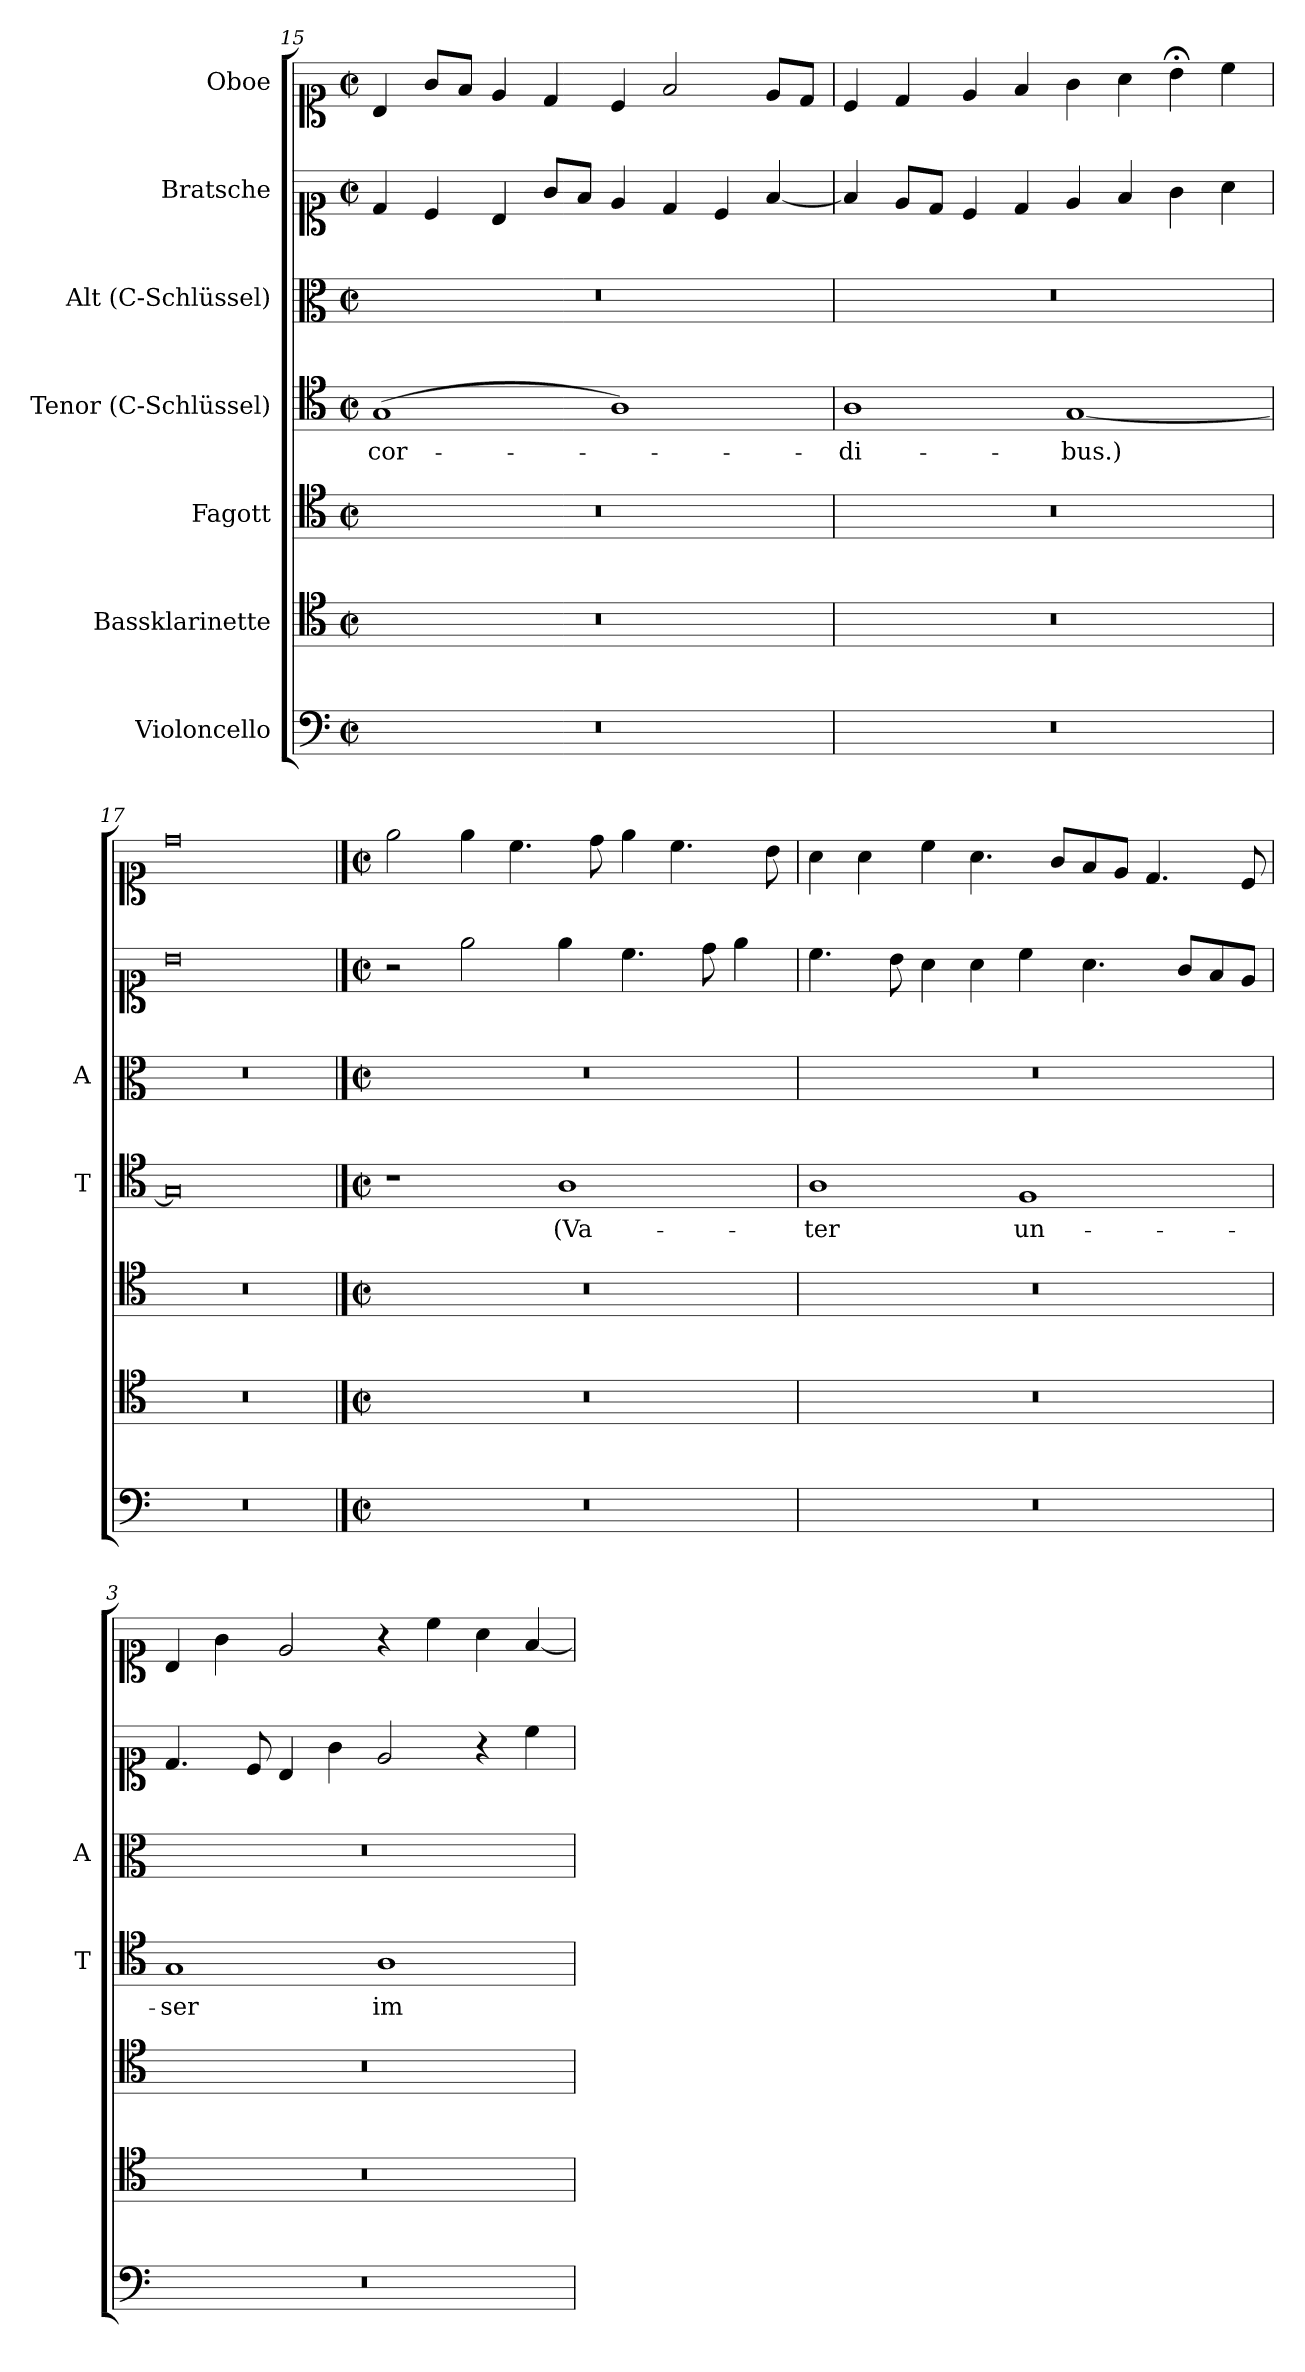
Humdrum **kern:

**kern	**kern	**kern	**kern	**text	**kern	**kern	**kern
*part7	*part6	*part5	*part4	*part4	*part3	*part2	*part1
*staff7	*staff6	*staff5	*staff4	*staff4	*staff3	*staff2	*staff1
*I"Violoncello	*I"Bassklarinette	*I"Fagott	*I"Tenor (C-Schlüssel)	*	*I"Alt (C-Schlüssel)	*I"Bratsche	*I"Oboe
*	*	*	*I'T	*	*I'A	*	*
*clefF4	*clefC4	*clefC4	*clefC4	*	*clefC3	*clefC1	*clefC1
*k[]	*k[]	*k[]	*k[]	*	*k[]	*k[]	*k[]
*M4/2	*M4/2	*M4/2	*M4/2	*	*M4/2	*M4/2	*M4/2
*met(c|)	*met(c|)	*met(c|)	*met(c|)	*	*met(c|)	*met(c|)	*met(c|)
=15	=15	=15	=15	=15	=15	=15	=15
!	!	!	!	!LO:LY:b	!	!	!
0r	0r	0r	(>1G	cor-	0r	4d/	4B/
.	.	.	.	.	.	4c/	8g/L
.	.	.	.	.	.	.	8f/J
.	.	.	.	.	.	4B/	4e/
.	.	.	.	.	.	8g/L	4d/
.	.	.	.	.	.	8f/J	.
.	.	.	1A)	.	.	4e/	4c/
.	.	.	.	.	.	4d/	2f/
.	.	.	.	.	.	4c/	.
.	.	.	.	.	.	[4f/	8e/L
.	.	.	.	.	.	.	8d/J
=16	=16	=16	=16	=16	=16	=16	=16
!	!	!	!	!LO:LY:b	!	!	!
0r	0r	0r	1A	-di-	0r	4f/]	4c/
.	.	.	.	.	.	8e/L	4d/
.	.	.	.	.	.	8d/J	.
.	.	.	.	.	.	4c/	4e/
.	.	.	.	.	.	4d/	4f/
!	!	!	!	!LO:LY:b	!	!	!
.	.	.	[1G	-bus.)	.	4e/	4g\
.	.	.	.	.	.	4f/	4a\
.	.	.	.	.	.	4g\	4b;<\
.	.	.	.	.	.	4a\	4cc\
=17	=17	=17	=17	=17	=17	=17	=17
0r	0r	0r	0G]	.	0r	0b	0dd
!!LO:PB:g=z
==1	==1	==1	==1	==1	==1	==1	==1
*M4/2	*M4/2	*M4/2	*M4/2	*	*M4/2	*M4/2	*M4/2
*met(c|)	*met(c|)	*met(c|)	*met(c|)	*	*met(c|)	*met(c|)	*met(c|)
0r	0r	0r	1r	.	0r	2r	2ee\
.	.	.	.	.	.	2ee\	4ee\
.	.	.	.	.	.	.	4.cc\
!	!	!	!	!LO:LY:b	!	!	!
.	.	.	1A	(Va-	.	4ee\	.
.	.	.	.	.	.	.	8dd\
.	.	.	.	.	.	4.cc\	4ee\
.	.	.	.	.	.	.	4.cc\
.	.	.	.	.	.	8dd\	.
.	.	.	.	.	.	4ee\	.
.	.	.	.	.	.	.	8b\
=2	=2	=2	=2	=2	=2	=2	=2
!	!	!	!	!LO:LY:b	!	!	!
0r	0r	0r	1A	-ter	0r	4.cc\	4a\
.	.	.	.	.	.	.	4a\
.	.	.	.	.	.	8b\	.
.	.	.	.	.	.	4a\	4cc\
.	.	.	.	.	.	4a\	4.a\
!	!	!	!	!LO:LY:b	!	!	!
.	.	.	1F	un-	.	4cc\	.
.	.	.	.	.	.	.	8g/L
.	.	.	.	.	.	4.a\	8f/
.	.	.	.	.	.	.	8e/J
.	.	.	.	.	.	.	4.d/
.	.	.	.	.	.	8g/L	.
.	.	.	.	.	.	8f/	.
.	.	.	.	.	.	8e/J	8c/
=3	=3	=3	=3	=3	=3	=3	=3
!	!	!	!	!LO:LY:b	!	!	!
0r	0r	0r	1G	-ser	0r	4.d/	4B/
.	.	.	.	.	.	.	4g\
.	.	.	.	.	.	8c/	.
.	.	.	.	.	.	4B/	2e/
.	.	.	.	.	.	4g\	.
!	!	!	!	!LO:LY:b	!	!	!
.	.	.	1A	im	.	2e/	4r
.	.	.	.	.	.	.	4cc\
.	.	.	.	.	.	4r	4a\
.	.	.	.	.	.	4cc\	[4f/
=	=	=	=	=	=	=	=
*-	*-	*-	*-	*-	*-	*-	*-
